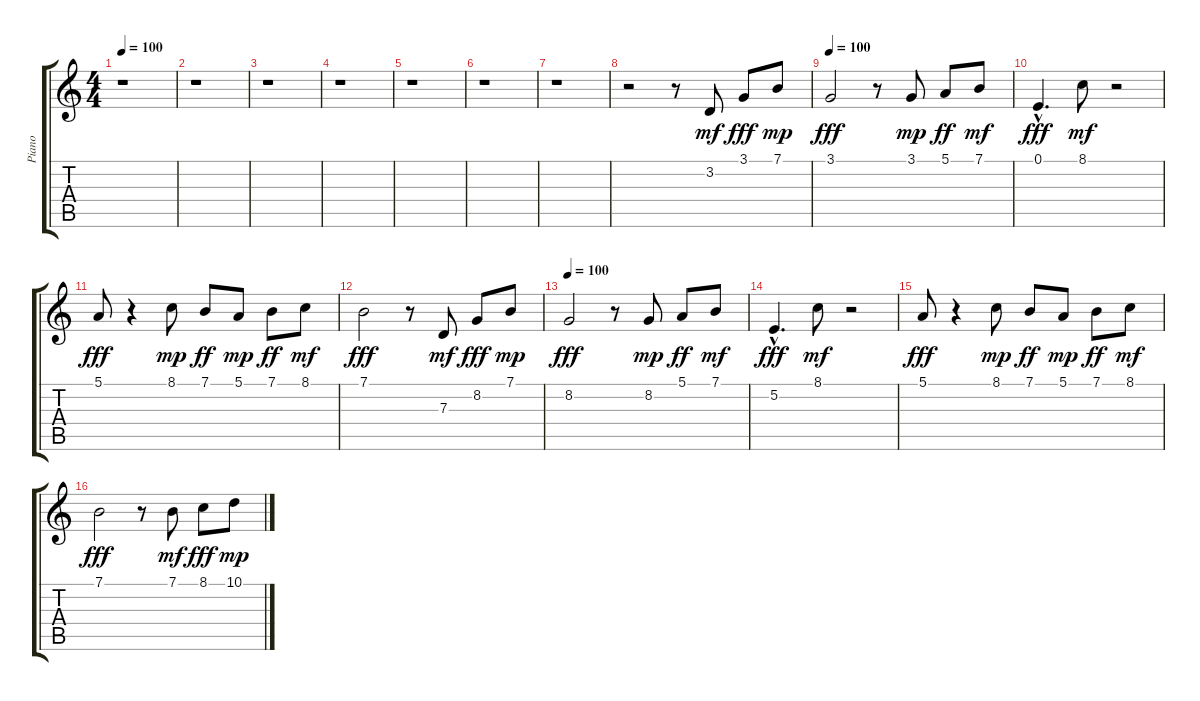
\track ("Piano" "Piano") {instrument acousticgrandpiano}
\staff {score tabs}
\tuning (E4 B3 G3 D3 A2 E2) {hide}
\ts (4 4)
\tempo 100
\clef g2
\ks c
r.1{dy fff} |
r.1 |
r.1 |
r.1 |
r.1 |
r.1 |
r.1 |
r.2 r.8 3.2.8{dy mf} 3.1.8{dy fff} 7.1.8{dy mp} |
\tempo 100
3.1.2{dy fff} r.8 3.1.8{dy mp} 5.1.8{dy ff} 7.1.8{dy mf} |
0.1{hac}.4{d dy fff} 8.1.8{dy mf} r.2 |
5.1.8{dy fff} r.4 8.1.8{dy mp} 7.1.8{dy ff} 5.1.8{dy mp} 7.1.8{dy ff} 8.1.8{dy mf} |
7.1.2{dy fff} r.8 7.3.8{dy mf} 8.2.8{dy fff} 7.1.8{dy mp} |
\tempo 100
8.2.2{dy fff} r.8 8.2.8{dy mp} 5.1.8{dy ff} 7.1.8{dy mf} |
5.2{hac}.4{d dy fff} 8.1.8{dy mf} r.2 |
5.1.8{dy fff} r.4 8.1.8{dy mp} 7.1.8{dy ff} 5.1.8{dy mp} 7.1.8{dy ff} 8.1.8{dy mf} |
7.1.2{dy fff} r.8 7.1.8{dy mf} 8.1.8{dy fff} 10.1.8{dy mp}
